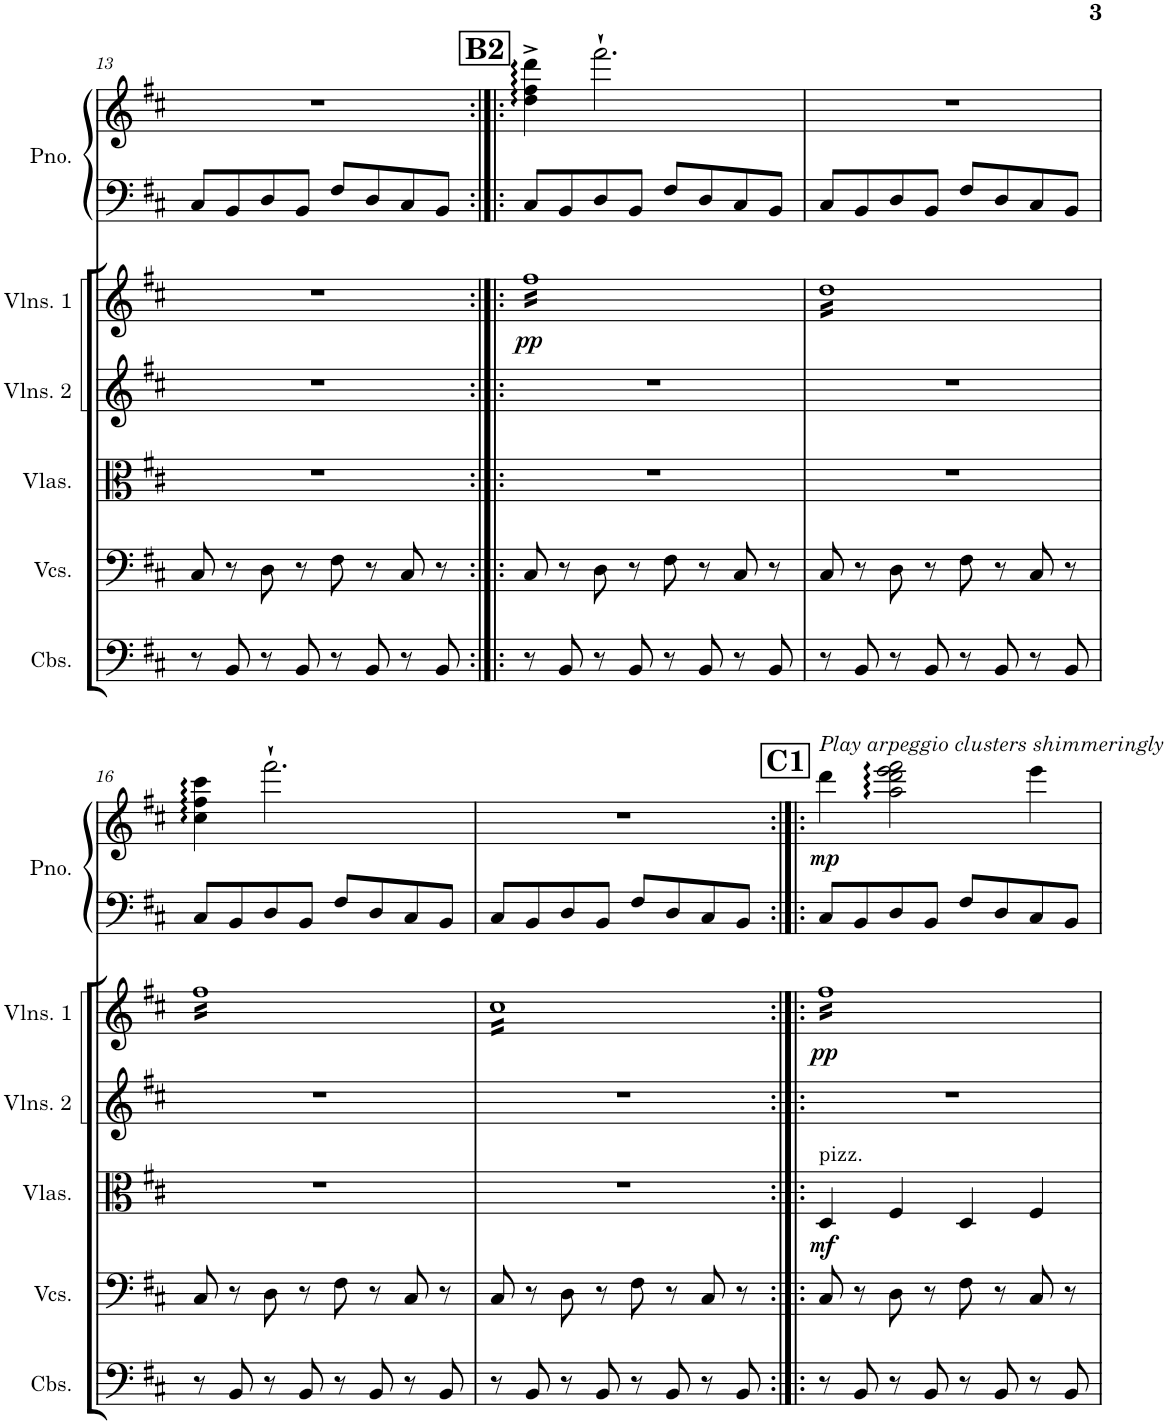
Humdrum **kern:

**kern	**kern	**kern	**dynam	**kern	**kern	**dynam	**kern	**kern	**dynam
*part6	*part5	*part4	*part4	*part3	*part2	*part2	*part1	*part1	*part1
*staff7	*staff6	*staff5	*staff5	*staff4	*staff3	*staff3	*staff2	*staff1	*staff1/2
*I"Contrabasses	*I"Violoncellos	*I"Violas	*	*I"Violins 2	*I"Violins 1	*	*I"Piano	*	*
*I'Cbs.	*I'Vcs.	*I'Vlas.	*	*I'Vlns. 2	*I'Vlns. 1	*	*I'Pno.	*	*
!!LO:PB:g=z
*clefF4	*clefF4	*clefC3	*	*clefG2	*clefG2	*	*clefF4	*clefG2	*
*Trd7c12	*	*	*	*	*	*	*	*	*
*k[f#c#]	*k[f#c#]	*k[f#c#]	*	*k[f#c#]	*k[f#c#]	*	*k[f#c#]	*k[f#c#]	*
*M4/4	*M4/4	*M4/4	*	*M4/4	*M4/4	*	*M4/4	*M4/4	*
=13	=13	=13	=13	=13	=13	=13	=13	=13	=13
8r	8C#/	1r	.	1r	1r	.	8C#/L	1r	.
8BB/	8r	.	.	.	.	.	8BB/	.	.
8r	8D\	.	.	.	.	.	8D/	.	.
8BB/	8r	.	.	.	.	.	8BB/J	.	.
8r	8F#\	.	.	.	.	.	8F#/L	.	.
8BB/	8r	.	.	.	.	.	8D/	.	.
8r	8C#/	.	.	.	.	.	8C#/	.	.
8BB/	8r	.	.	.	.	.	8BB/J	.	.
!!LO:REH:place=s1:a:B:cj:fs=14:t=B2
=14:|!|:	=14:|!|:	=14:|!|:	=14:|!|:	=14:|!|:	=14:|!|:	=14:|!|:	=14:|!|:	=14:|!|:	=14:|!|:
!	!	!	!	!	!	!LO:DY:b	!	!	!
*	*	*	*	*	*tremolo	*	*	*	*
8r	8C#/	1r	.	1r	16ff#LL	pp	8C#/L	4dd\^ 4ff#\^ 4ddd\^	.
.	.	.	.	.	16ff#	.	.	.	.
8BB/	8r	.	.	.	16ff#	.	8BB/	.	.
.	.	.	.	.	16ff#	.	.	.	.
8r	8D\	.	.	.	16ff#	.	8D/	2.fff#`\	.
.	.	.	.	.	16ff#	.	.	.	.
8BB/	8r	.	.	.	16ff#	.	8BB/J	.	.
.	.	.	.	.	16ff#	.	.	.	.
8r	8F#\	.	.	.	16ff#	.	8F#/L	.	.
.	.	.	.	.	16ff#	.	.	.	.
8BB/	8r	.	.	.	16ff#	.	8D/	.	.
.	.	.	.	.	16ff#	.	.	.	.
8r	8C#/	.	.	.	16ff#	.	8C#/	.	.
.	.	.	.	.	16ff#	.	.	.	.
8BB/	8r	.	.	.	16ff#	.	8BB/J	.	.
.	.	.	.	.	16ff#JJ	.	.	.	.
=15	=15	=15	=15	=15	=15	=15	=15	=15	=15
8r	8C#/	1r	.	1r	16ddLL	.	8C#/L	1r	.
.	.	.	.	.	16dd	.	.	.	.
8BB/	8r	.	.	.	16dd	.	8BB/	.	.
.	.	.	.	.	16dd	.	.	.	.
8r	8D\	.	.	.	16dd	.	8D/	.	.
.	.	.	.	.	16dd	.	.	.	.
8BB/	8r	.	.	.	16dd	.	8BB/J	.	.
.	.	.	.	.	16dd	.	.	.	.
8r	8F#\	.	.	.	16dd	.	8F#/L	.	.
.	.	.	.	.	16dd	.	.	.	.
8BB/	8r	.	.	.	16dd	.	8D/	.	.
.	.	.	.	.	16dd	.	.	.	.
8r	8C#/	.	.	.	16dd	.	8C#/	.	.
.	.	.	.	.	16dd	.	.	.	.
8BB/	8r	.	.	.	16dd	.	8BB/J	.	.
.	.	.	.	.	16ddJJ	.	.	.	.
!!LO:LB:g=z
=16	=16	=16	=16	=16	=16	=16	=16	=16	=16
8r	8C#/	1r	.	1r	16ff#LL	.	8C#/L	4cc#\ 4ff#\ 4ccc#\	.
.	.	.	.	.	16ff#	.	.	.	.
8BB/	8r	.	.	.	16ff#	.	8BB/	.	.
.	.	.	.	.	16ff#	.	.	.	.
8r	8D\	.	.	.	16ff#	.	8D/	2.fff#`\	.
.	.	.	.	.	16ff#	.	.	.	.
8BB/	8r	.	.	.	16ff#	.	8BB/J	.	.
.	.	.	.	.	16ff#	.	.	.	.
8r	8F#\	.	.	.	16ff#	.	8F#/L	.	.
.	.	.	.	.	16ff#	.	.	.	.
8BB/	8r	.	.	.	16ff#	.	8D/	.	.
.	.	.	.	.	16ff#	.	.	.	.
8r	8C#/	.	.	.	16ff#	.	8C#/	.	.
.	.	.	.	.	16ff#	.	.	.	.
8BB/	8r	.	.	.	16ff#	.	8BB/J	.	.
.	.	.	.	.	16ff#JJ	.	.	.	.
=17	=17	=17	=17	=17	=17	=17	=17	=17	=17
8r	8C#/	1r	.	1r	16cc#LL	.	8C#/L	1r	.
.	.	.	.	.	16cc#	.	.	.	.
8BB/	8r	.	.	.	16cc#	.	8BB/	.	.
.	.	.	.	.	16cc#	.	.	.	.
8r	8D\	.	.	.	16cc#	.	8D/	.	.
.	.	.	.	.	16cc#	.	.	.	.
8BB/	8r	.	.	.	16cc#	.	8BB/J	.	.
.	.	.	.	.	16cc#	.	.	.	.
8r	8F#\	.	.	.	16cc#	.	8F#/L	.	.
.	.	.	.	.	16cc#	.	.	.	.
8BB/	8r	.	.	.	16cc#	.	8D/	.	.
.	.	.	.	.	16cc#	.	.	.	.
8r	8C#/	.	.	.	16cc#	.	8C#/	.	.
.	.	.	.	.	16cc#	.	.	.	.
8BB/	8r	.	.	.	16cc#	.	8BB/J	.	.
.	.	.	.	.	16cc#JJ	.	.	.	.
!!LO:REH:place=s1:a:B:cj:fs=14:t=C1
=18:|!|:	=18:|!|:	=18:|!|:	=18:|!|:	=18:|!|:	=18:|!|:	=18:|!|:	=18:|!|:	=18:|!|:	=18:|!|:
!	!	!	!	!	!	!	!	!LO:TX:a:i:t=Play arpeggio clusters shimmeringly	!
!	!	!LO:TX:a:t=pizz.	!	!	!	!	!	!	!
!	!	!	!LO:DY:b	!	!	!LO:DY:b	!	!	!LO:DY:b
8r	8C#/	4D/	mf	1r	16ff#LL	pp	8C#/L	4ddd\	mp
.	.	.	.	.	16ff#	.	.	.	.
8BB/	8r	.	.	.	16ff#	.	8BB/	.	.
.	.	.	.	.	16ff#	.	.	.	.
8r	8D\	4F#/	.	.	16ff#	.	8D/	2aa\ 2ddd\ 2eee\ 2fff#\	.
.	.	.	.	.	16ff#	.	.	.	.
8BB/	8r	.	.	.	16ff#	.	8BB/J	.	.
.	.	.	.	.	16ff#	.	.	.	.
8r	8F#\	4D/	.	.	16ff#	.	8F#/L	.	.
.	.	.	.	.	16ff#	.	.	.	.
8BB/	8r	.	.	.	16ff#	.	8D/	.	.
.	.	.	.	.	16ff#	.	.	.	.
8r	8C#/	4F#/	.	.	16ff#	.	8C#/	4eee\	.
.	.	.	.	.	16ff#	.	.	.	.
8BB/	8r	.	.	.	16ff#	.	8BB/J	.	.
.	.	.	.	.	16ff#JJ	.	.	.	.
*	*	*	*	*	*Xtremolo	*	*	*	*
=	=	=	=	=	=	=	=	=	=
*-	*-	*-	*-	*-	*-	*-	*-	*-	*-
